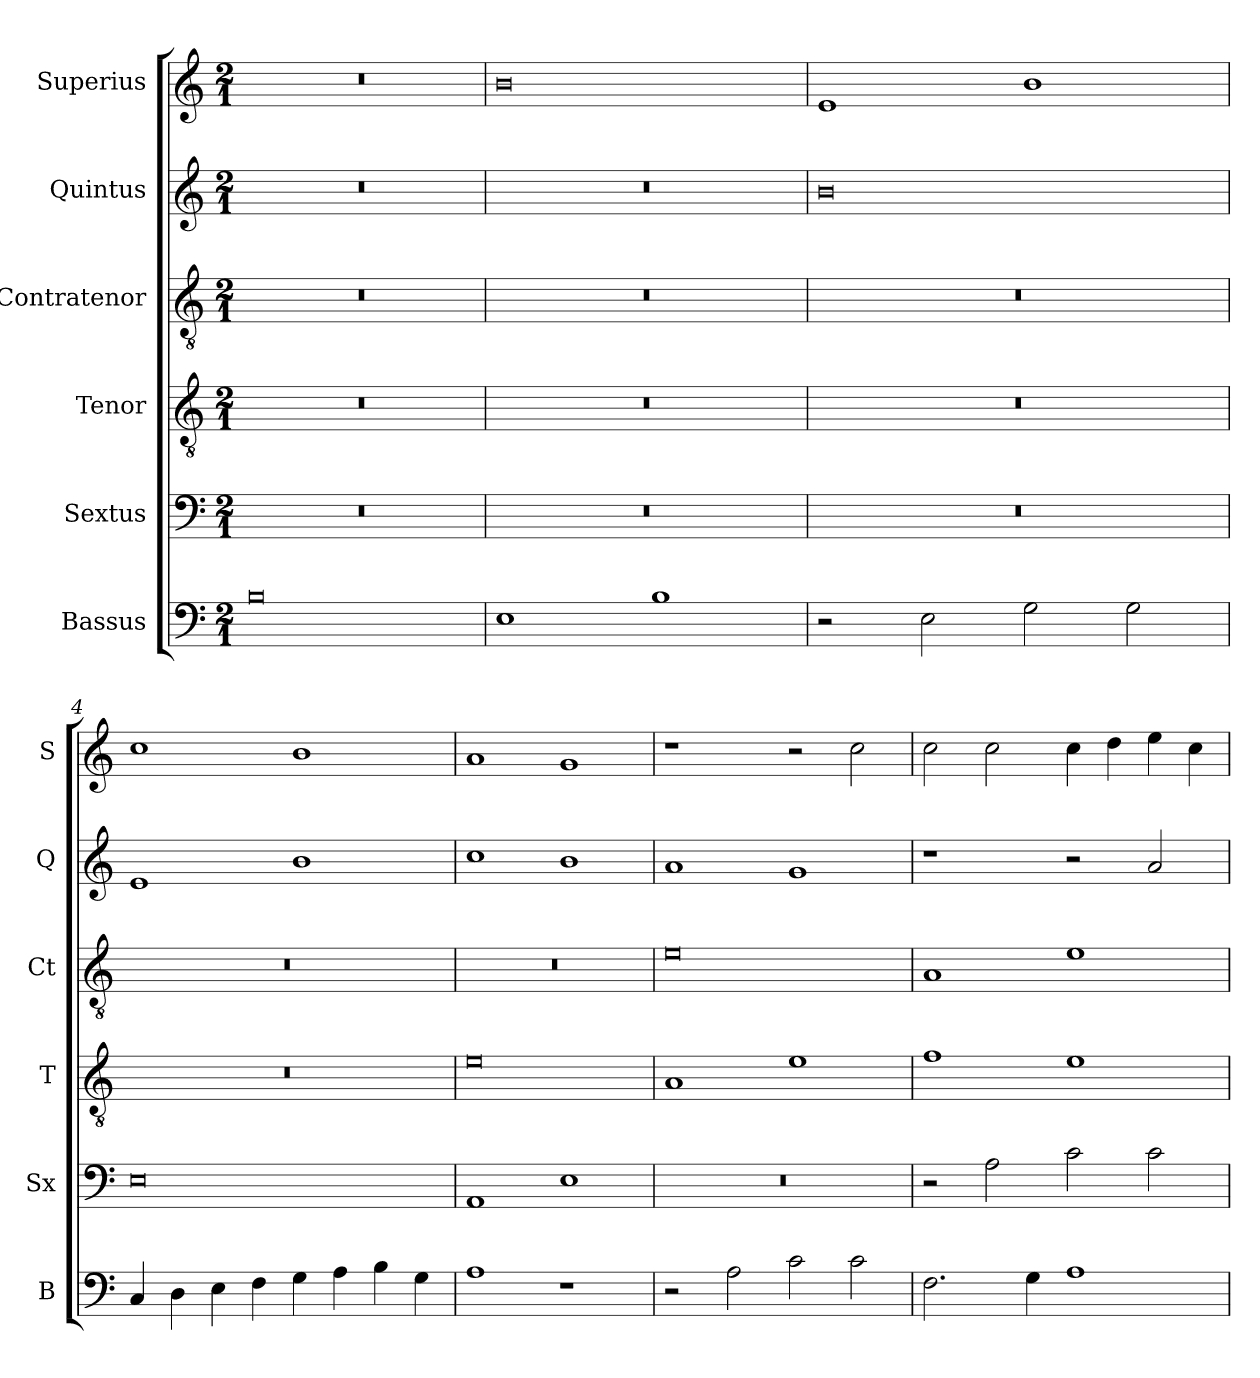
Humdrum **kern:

**kern	**kern	**kern	**kern	**kern	**kern
*part6	*part5	*part4	*part3	*part2	*part1
*staff6	*staff5	*staff4	*staff3	*staff2	*staff1
*I"Bassus	*I"Sextus	*I"Tenor	*I"Contratenor	*I"Quintus	*I"Superius
*I'B	*I'Sx	*I'T	*I'Ct	*I'Q	*I'S
*clefF4	*clefF4	*clefGv2	*clefGv2	*clefG2	*clefG2
*k[]	*k[]	*k[]	*k[]	*k[]	*k[]
*M2/1	*M2/1	*M2/1	*M2/1	*M2/1	*M2/1
=1	=1	=1	=1	=1	=1
0B	0r	0r	0r	0r	0r
=2	=2	=2	=2	=2	=2
1E	0r	0r	0r	0r	0b
1B	.	.	.	.	.
=3	=3	=3	=3	=3	=3
2r	0r	0r	0r	0b	1e
2E\	.	.	.	.	.
2G\	.	.	.	.	1b
2G\	.	.	.	.	.
=4	=4	=4	=4	=4	=4
4C/	0E	0r	0r	1e	1cc
4D\	.	.	.	.	.
4E\	.	.	.	.	.
4F\	.	.	.	.	.
4G\	.	.	.	1b	1b
4A\	.	.	.	.	.
4B\	.	.	.	.	.
4G\	.	.	.	.	.
=5	=5	=5	=5	=5	=5
1A	1AA	0e	0r	1cc	1a
1r	1E	.	.	1b	1g
=6	=6	=6	=6	=6	=6
2r	0r	1A	0e	1a	1r
2A\	.	.	.	.	.
2c\	.	1e	.	1g	2r
2c\	.	.	.	.	2cc\
=7	=7	=7	=7	=7	=7
2.F\	2r	1f	1A	1r	2cc\
.	2A\	.	.	.	2cc\
4G\	.	.	.	.	.
1A	2c\	1e	1e	2r	4cc\
.	.	.	.	.	4dd\
.	2c\	.	.	2a/	4ee\
.	.	.	.	.	4cc\
=	=	=	=	=	=
*-	*-	*-	*-	*-	*-
